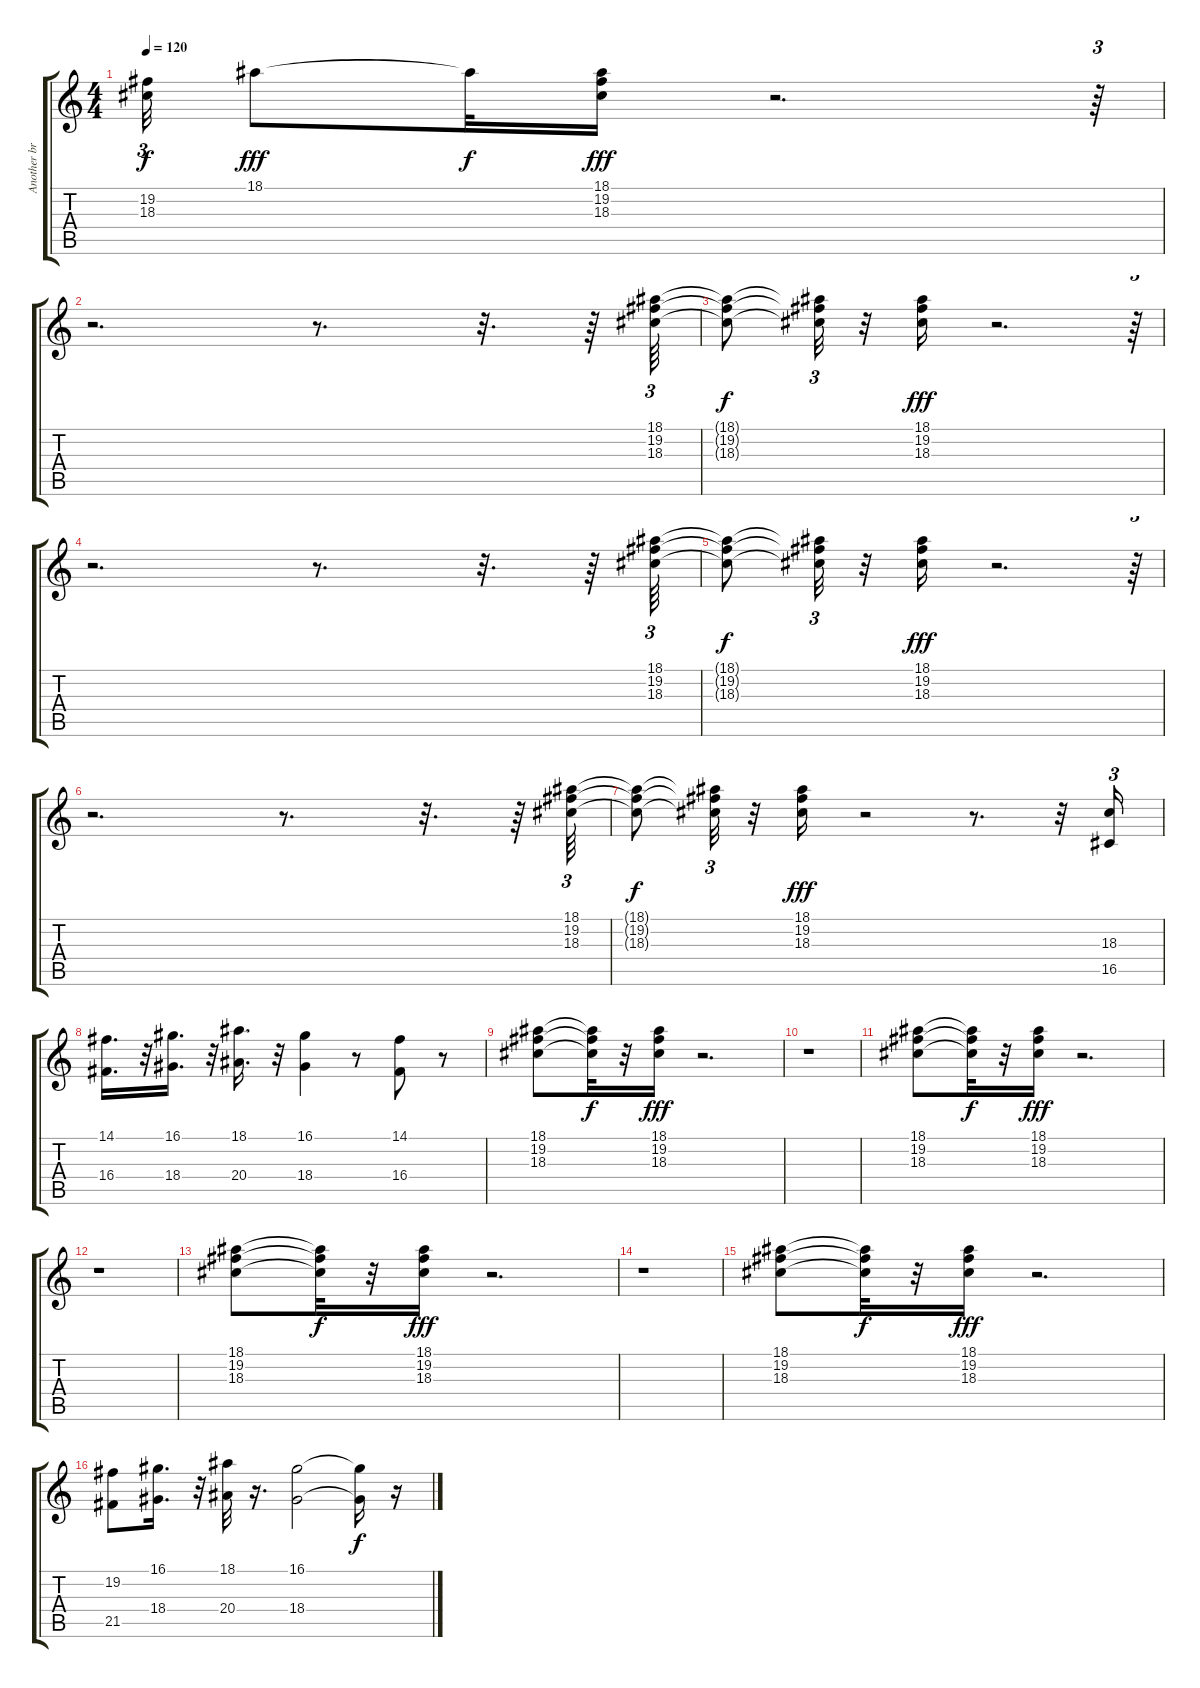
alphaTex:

\track ("Another brass section" "Another br") {instrument synthbrass1}
\staff {score tabs}
\tuning (E4 B3 G3 D3 A2 E2) {hide}
\ts (4 4)
\tempo 120
\clef g2
\ks c
(19.2{t} 18.3{t}).32{tu (3 2) dy f} 18.1.8{dy fff} 18.1{t}.32{dy f} (18.1 19.2 18.3).16{dy fff} r.2{d} r.64{tu (3 2)} |
r.2{d} r.8{d} r.32{d} r.64 (18.1 19.2 18.3).64{tu (3 2)} |
(18.1{t} 19.2{t} 18.3{t}).8{dy f} (18.1{t} 19.2{t} 18.3{t}).32{tu (3 2)} r.32 (18.1 19.2 18.3).16{dy fff} r.2{d} r.64{tu (3 2)} |
r.2{d} r.8{d} r.32{d} r.64 (18.1 19.2 18.3).64{tu (3 2)} |
(18.1{t} 19.2{t} 18.3{t}).8{dy f} (18.1{t} 19.2{t} 18.3{t}).32{tu (3 2)} r.32 (18.1 19.2 18.3).16{dy fff} r.2{d} r.64{tu (3 2)} |
r.2{d} r.8{d} r.32{d} r.64 (18.1 19.2 18.3).64{tu (3 2)} |
(18.1{t} 19.2{t} 18.3{t}).8{dy f} (18.1{t} 19.2{t} 18.3{t}).32{tu (3 2)} r.32 (18.1 19.2 18.3).16{dy fff} r.2 r.8{d} r.32 (18.3 16.5).16{tu (3 2)} |
(14.1 16.4).16{d} r.32 (16.1 18.4).16{d} r.32 (18.1 20.4).16{d} r.32 (16.1 18.4).4 r.8 (14.1 16.4).8 r.8 |
(18.1 19.2 18.3).8 (18.1{t} 19.2{t} 18.3{t}).32{dy f} r.32 (18.1 19.2 18.3).16{dy fff} r.2{d} |
r.1 |
(18.1 19.2 18.3).8 (18.1{t} 19.2{t} 18.3{t}).32{dy f} r.32 (18.1 19.2 18.3).16{dy fff} r.2{d} |
r.1 |
(18.1 19.2 18.3).8 (18.1{t} 19.2{t} 18.3{t}).32{dy f} r.32 (18.1 19.2 18.3).16{dy fff} r.2{d} |
r.1 |
(18.1 19.2 18.3).8 (18.1{t} 19.2{t} 18.3{t}).32{dy f} r.32 (18.1 19.2 18.3).16{dy fff} r.2{d} |
(19.2 21.5).8 (16.1 18.4).16{d} r.32 (18.1 20.4).32 r.16{d} (16.1 18.4).2 (16.1{t} 18.4{t}).16{dy f} r.16
